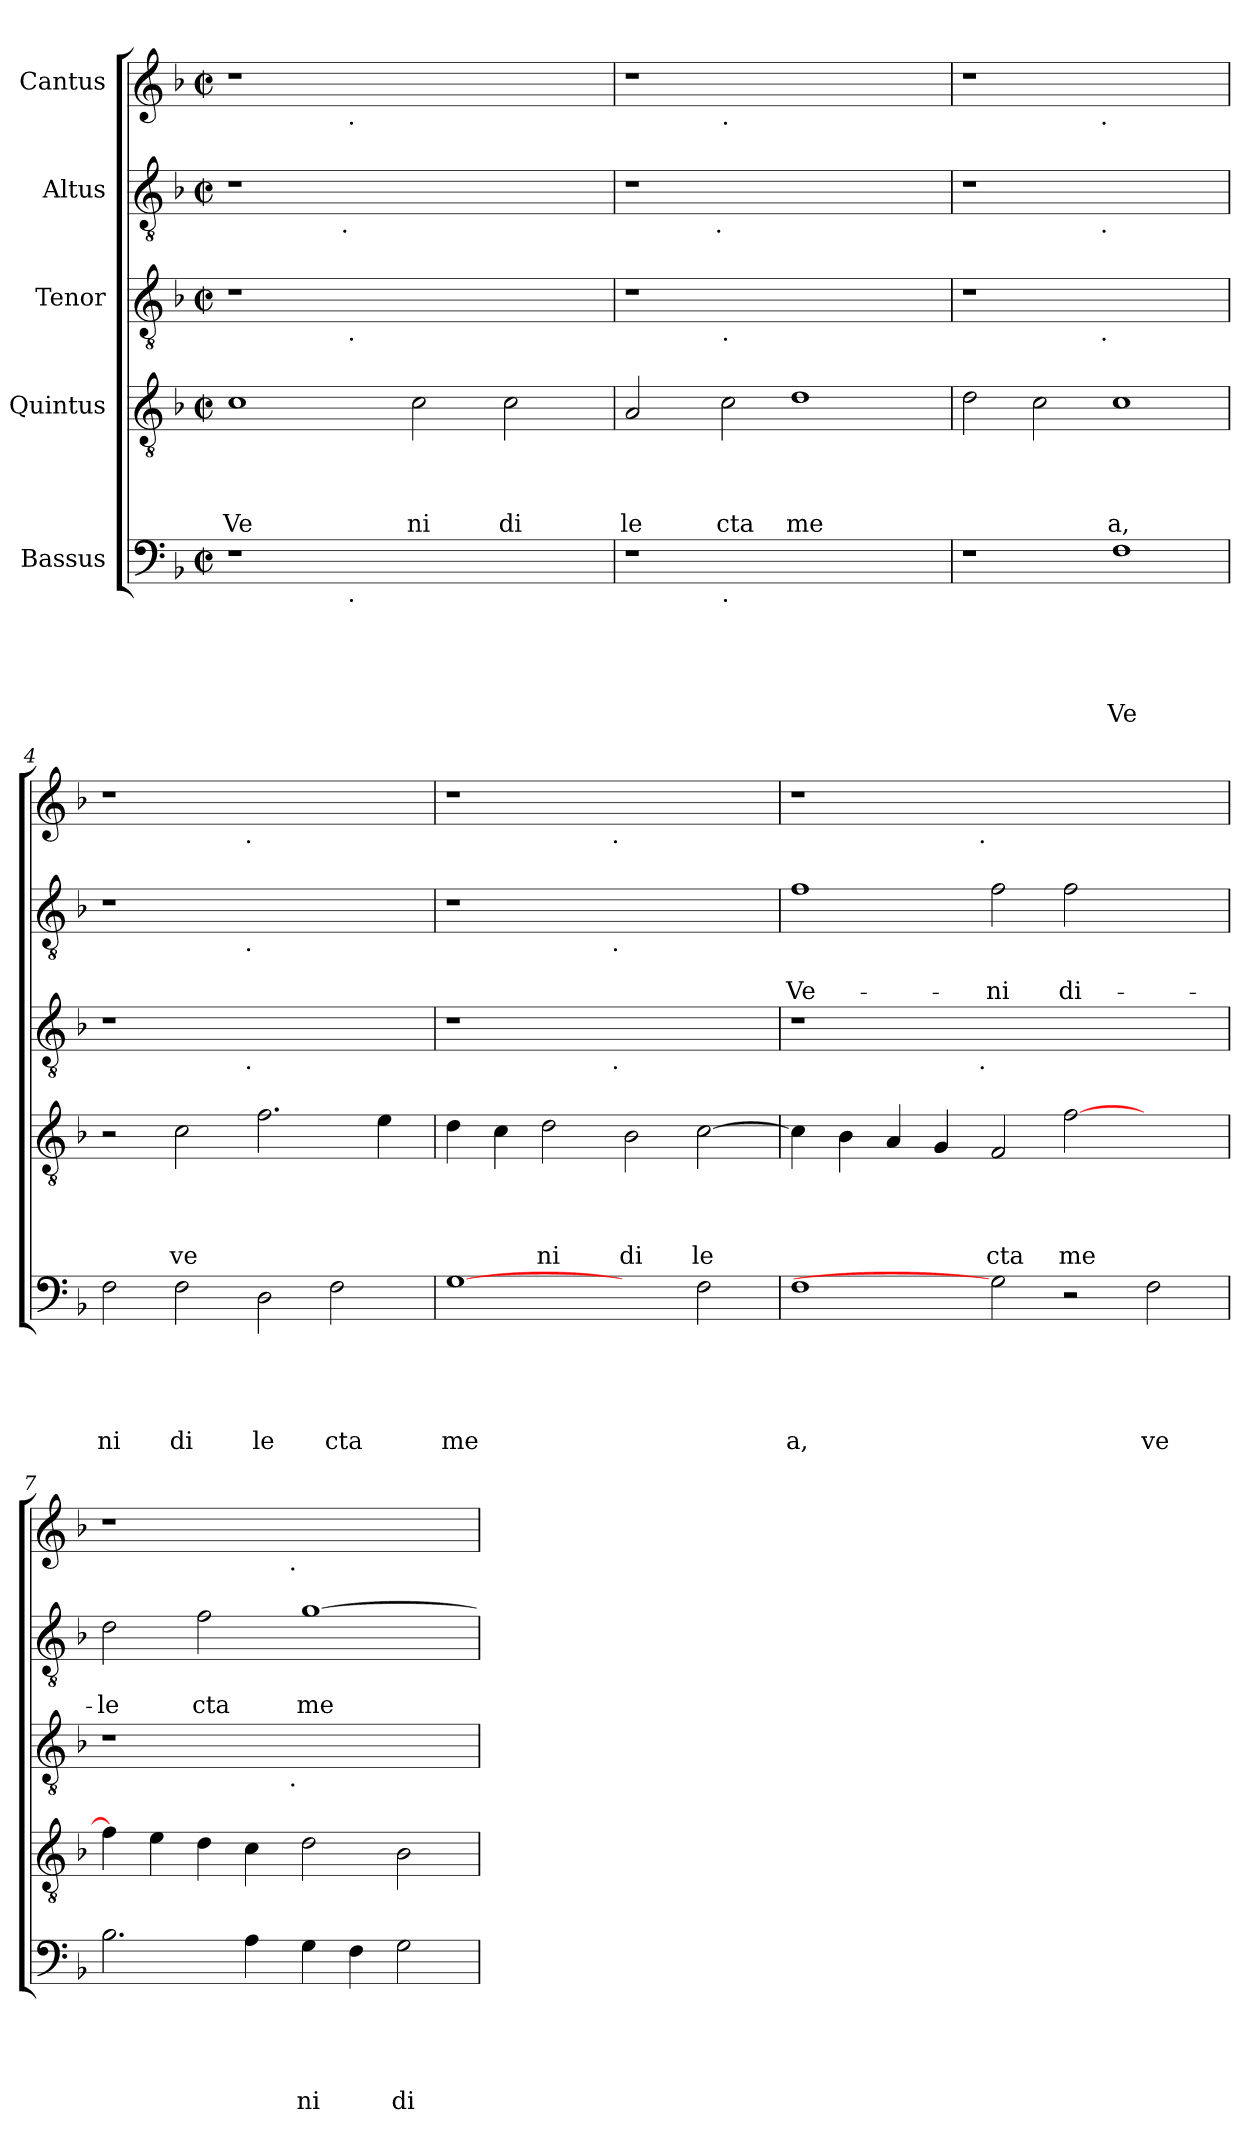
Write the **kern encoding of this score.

**kern	**text	**text	**text	**text	**text	**kern	**text	**text	**text	**text	**kern	**kern	**text	**text	**kern
*part5	*part5	*part5	*part5	*part5	*part5	*part4	*part4	*part4	*part4	*part4	*part3	*part2	*part2	*part2	*part1
*staff5	*staff5	*staff5	*staff5	*staff5	*staff5	*staff4	*staff4	*staff4	*staff4	*staff4	*staff3	*staff2	*staff2	*staff2	*staff1
*I"Bassus	*	*	*	*	*	*I"Quintus	*	*	*	*	*I"Tenor	*I"Altus	*	*	*I"Cantus
*clefF4	*	*	*	*	*	*clefGv2	*	*	*	*	*clefGv2	*clefGv2	*	*	*clefG2
*k[b-]	*	*	*	*	*	*k[b-]	*	*	*	*	*k[b-]	*k[b-]	*	*	*k[b-]
*F:	*	*	*	*	*	*F:	*	*	*	*	*F:	*F:	*	*	*F:
*M2/2	*	*	*	*	*	*M2/2	*	*	*	*	*M2/2	*M2/2	*	*	*M2/2
*met(c|)	*	*	*	*	*	*met(c|)	*	*	*	*	*met(c|)	*met(c|)	*	*	*met(c|)
=1	=1	=1	=1	=1	=1	=1	=1	=1	=1	=1	=1	=1	=1	=1	=1
!	!	!	!	!	!	!	!	!	!	!LO:LY:b	!	!	!	!	!
*^	*	*	*	*	*	*	*	*	*	*	*^	*^	*	*	*^
1r	2ryy	.	.	.	.	.	1c	.	.	.	Ve	1r	2ryy	1r	3ryy	.	.	1r	2ryy
.	.	.	.	.	.	.	.	.	.	.	.	.	.	.	6ryy	.	.	.	.
.	16ryy	.	.	.	.	.	.	.	.	.	.	.	16ryy	.	24ryy	.	.	.	16ryy
.	.	.	.	.	.	.	.	.	.	.	.	.	.	.	96ryy	.	.	.	.
!	!	!	!	!	!	!	!	!	!	!	!	!	!	!	!LO:TX:b:t=.	!	!	!	!
.	.	.	.	.	.	.	.	.	.	.	.	.	.	.	3%2ryy	.	.	.	.
!	!	!	!	!	!	!	!	!	!	!	!	!	!	!	!	!	!	!	!LO:TX:b:t=.
!	!	!	!	!	!	!	!	!	!	!	!	!	!LO:TX:b:t=.	!	!	!	!	!	!
!	!LO:TX:b:t=.	!	!	!	!	!	!	!	!	!	!	!	!	!	!	!	!	!	!
.	1ryy	.	.	.	.	.	.	.	.	.	.	.	1ryy	.	.	.	.	.	1ryy
!	!	!	!	!	!	!	!	!	!	!	!LO:LY:b	!	!	!	!	!	!	!	!
1ryy	.	.	.	.	.	.	2c\	.	.	.	ni	1ryy	.	1ryy	.	.	.	1ryy	.
.	.	.	.	.	.	.	.	.	.	.	.	.	.	.	3%2ryy	.	.	.	.
!	!	!	!	!	!	!	!	!	!	!	!LO:LY:b	!	!	!	!	!	!	!	!
.	.	.	.	.	.	.	2c\	.	.	.	di	.	.	.	.	.	.	.	.
.	4..ryy	.	.	.	.	.	.	.	.	.	.	.	4..ryy	.	.	.	.	.	4..ryy
.	.	.	.	.	.	.	.	.	.	.	.	.	.	.	12ryy	.	.	.	.
.	.	.	.	.	.	.	.	.	.	.	.	.	.	.	48.ryy	.	.	.	.
=2	=2	=2	=2	=2	=2	=2	=2	=2	=2	=2	=2	=2	=2	=2	=2	=2	=2	=2	=2
!	!	!	!	!	!	!	!	!	!	!	!LO:LY:b	!	!	!	!	!	!	!	!
1r	2ryy	.	.	.	.	.	2A/	.	.	.	le	1r	2ryy	1r	3ryy	.	.	1r	2ryy
.	.	.	.	.	.	.	.	.	.	.	.	.	.	.	12...ryy	.	.	.	.
!	!	!	!	!	!	!	!	!	!	!	!	!	!	!	!LO:TX:b:t=.	!	!	!	!
.	.	.	.	.	.	.	.	.	.	.	.	.	.	.	3%2ryy	.	.	.	.
!	!	!	!	!	!	!	!	!	!	!	!	!	!	!	!	!	!	!	!LO:TX:b:t=.
!	!	!	!	!	!	!	!	!	!	!	!	!	!LO:TX:b:t=.	!	!	!	!	!	!
!	!LO:TX:b:t=.	!	!	!	!	!	!	!	!	!	!	!	!	!	!	!	!	!	!
!	!	!	!	!	!	!	!	!	!	!	!LO:LY:b	!	!	!	!	!	!	!	!
.	1.ryy	.	.	.	.	.	2c\	.	.	.	cta	.	1.ryy	.	.	.	.	.	1.ryy
!	!	!	!	!	!	!	!	!	!	!	!LO:LY:b	!	!	!	!	!	!	!	!
1ryy	.	.	.	.	.	.	1d	.	.	.	me	1ryy	.	1ryy	.	.	.	1ryy	.
.	.	.	.	.	.	.	.	.	.	.	.	.	.	.	3%2ryy	.	.	.	.
.	.	.	.	.	.	.	.	.	.	.	.	.	.	.	6ryy	.	.	.	.
.	.	.	.	.	.	.	.	.	.	.	.	.	.	.	96ryy	.	.	.	.
*v	*v	*	*	*	*	*	*	*	*	*	*	*	*	*	*	*	*	*	*
=3	=3	=3	=3	=3	=3	=3	=3	=3	=3	=3	=3	=3	=3	=3	=3	=3	=3	=3
1r	.	.	.	.	.	2d\	.	.	.	.	1r	2ryy	1r	2ryy	.	.	1r	2ryy
.	.	.	.	.	.	2c\	.	.	.	.	.	4...ryy	.	4...ryy	.	.	.	4...ryy
!	!	!	!	!	!	!	!	!	!	!	!	!	!	!	!	!	!	!LO:TX:b:t=.
!	!	!	!	!	!	!	!	!	!	!	!	!	!	!LO:TX:b:t=.	!	!	!	!
!	!	!	!	!	!	!	!	!	!	!	!	!LO:TX:b:t=.	!	!	!	!	!	!
.	.	.	.	.	.	.	.	.	.	.	.	1ryy	.	1ryy	.	.	.	1ryy
!	!	!	!	!	!LO:LY:b	!	!	!	!	!LO:LY:b	!	!	!	!	!	!	!	!
1F	.	.	.	.	Ve	1c	.	.	.	a,	1ryy	.	1ryy	.	.	.	1ryy	.
.	.	.	.	.	.	.	.	.	.	.	.	32ryy	.	32ryy	.	.	.	32ryy
=4	=4	=4	=4	=4	=4	=4	=4	=4	=4	=4	=4	=4	=4	=4	=4	=4	=4	=4
!	!	!	!	!	!LO:LY:b	!	!	!	!	!	!	!	!	!	!	!	!	!
2F\	.	.	.	.	ni	2r	.	.	.	.	1r	2ryy	1r	2ryy	.	.	1r	2ryy
!	!	!	!	!	!LO:LY:b	!	!	!	!	!LO:LY:b	!	!	!	!	!	!	!	!
2F\	.	.	.	.	di	2c\	.	.	.	ve	.	4...ryy	.	4...ryy	.	.	.	4...ryy
!	!	!	!	!	!	!	!	!	!	!	!	!	!	!	!	!	!	!LO:TX:b:t=.
!	!	!	!	!	!	!	!	!	!	!	!	!	!	!LO:TX:b:t=.	!	!	!	!
!	!	!	!	!	!	!	!	!	!	!	!	!LO:TX:b:t=.	!	!	!	!	!	!
.	.	.	.	.	.	.	.	.	.	.	.	1ryy	.	1ryy	.	.	.	1ryy
!	!	!	!	!	!LO:LY:b	!	!	!	!	!	!	!	!	!	!	!	!	!
2D\	.	.	.	.	le	2.f\	.	.	.	.	1ryy	.	1ryy	.	.	.	1ryy	.
!	!	!	!	!	!LO:LY:b	!	!	!	!	!	!	!	!	!	!	!	!	!
2F\	.	.	.	.	cta	.	.	.	.	.	.	.	.	.	.	.	.	.
.	.	.	.	.	.	4e\	.	.	.	.	.	.	.	.	.	.	.	.
.	.	.	.	.	.	.	.	.	.	.	.	32ryy	.	32ryy	.	.	.	32ryy
=5	=5	=5	=5	=5	=5	=5	=5	=5	=5	=5	=5	=5	=5	=5	=5	=5	=5	=5
!	!	!	!	!	!LO:LY:b	!	!	!	!	!	!	!	!	!	!	!	!	!
[1G	.	.	.	.	me	4d\	.	.	.	.	1r	2ryy	1r	2ryy	.	.	1r	2ryy
.	.	.	.	.	.	4c\	.	.	.	.	.	.	.	.	.	.	.	.
!	!	!	!	!	!	!	!	!	!	!LO:LY:b	!	!	!	!	!	!	!	!
.	.	.	.	.	.	2d\	.	.	.	ni	.	4...ryy	.	4...ryy	.	.	.	4...ryy
!	!	!	!	!	!	!	!	!	!	!	!	!	!	!	!	!	!	!LO:TX:b:t=.
!	!	!	!	!	!	!	!	!	!	!	!	!	!	!LO:TX:b:t=.	!	!	!	!
!	!	!	!	!	!	!	!	!	!	!	!	!LO:TX:b:t=.	!	!	!	!	!	!
.	.	.	.	.	.	.	.	.	.	.	.	1ryy	.	1ryy	.	.	.	1ryy
!	!	!	!	!	!	!	!	!	!	!LO:LY:b	!	!	!	!	!	!	!	!
2ryy	.	.	.	.	.	2B-\	.	.	.	di	1ryy	.	1ryy	.	.	.	1ryy	.
!	!	!	!	!	!	!	!	!	!	!LO:LY:b	!	!	!	!	!	!	!	!
2F\	.	.	.	.	.	[>2c\	.	.	.	le	.	.	.	.	.	.	.	.
.	.	.	.	.	.	.	.	.	.	.	.	32ryy	.	32ryy	.	.	.	32ryy
=6	=6	=6	=6	=6	=6	=6	=6	=6	=6	=6	=6	=6	=6	=6	=6	=6	=6	=6
!	!	!	!	!	!LO:LY:b	!	!	!	!	!	!	!	!	!	!	!LO:LY:b	!	!
*	*	*	*	*	*	*	*	*	*	*	*	*	*v	*v	*	*	*	*
1F	.	.	.	.	a,	4c\]	.	.	.	.	1r	2ryy	1f	.	Ve-	1r	2ryy
.	.	.	.	.	.	4B-\	.	.	.	.	.	.	.	.	.	.	.
.	.	.	.	.	.	4A/	.	.	.	.	.	4...ryy	.	.	.	.	4...ryy
.	.	.	.	.	.	4G/	.	.	.	.	.	.	.	.	.	.	.
!	!	!	!	!	!	!	!	!	!	!	!	!	!	!	!	!	!LO:TX:b:t=.
!	!	!	!	!	!	!	!	!	!	!	!	!LO:TX:b:t=.	!	!	!	!	!
.	.	.	.	.	.	.	.	.	.	.	.	1ryy	.	.	.	.	1ryy
!	!	!	!	!	!	!	!	!	!	!LO:LY:b	!	!	!	!	!LO:LY:b	!	!
2G]	.	.	.	.	.	2F/	.	.	.	cta	1.ryy	.	2f\	.	-ni	1.ryy	.
!	!	!	!	!	!	!	!	!	!	!LO:LY:b	!	!	!	!	!LO:LY:b	!	!
2r	.	.	.	.	.	[<2f\	.	.	.	me	.	.	2f\	.	di-	.	.
.	.	.	.	.	.	.	.	.	.	.	.	2ryy	.	.	.	.	2ryy
!	!	!	!	!	!LO:LY:b	!	!	!	!	!	!	!	!	!	!	!	!
2F\	.	.	.	.	ve	2ryy	.	.	.	.	.	.	2ryy	.	.	.	.
.	.	.	.	.	.	.	.	.	.	.	.	32ryy	.	.	.	.	32ryy
!!LO:LB:g=z	!!
=7	=7	=7	=7	=7	=7	=7	=7	=7	=7	=7	=7	=7	=7	=7	=7	=7	=7
!	!	!	!	!	!	!	!	!	!	!	!	!	!	!	!LO:LY:b	!	!
2.B-\	.	.	.	.	.	4f\]	.	.	.	.	1r	2ryy	2d\	.	-le	1r	2ryy
.	.	.	.	.	.	4e\	.	.	.	.	.	.	.	.	.	.	.
!	!	!	!	!	!	!	!	!	!	!	!	!	!	!	!LO:LY:b	!	!
.	.	.	.	.	.	4d\	.	.	.	.	.	4...ryy	2f\	.	cta	.	4...ryy
4A\	.	.	.	.	.	4c\	.	.	.	.	.	.	.	.	.	.	.
!	!	!	!	!	!	!	!	!	!	!	!	!	!	!	!	!	!LO:TX:b:t=.
!	!	!	!	!	!	!	!	!	!	!	!	!LO:TX:b:t=.	!	!	!	!	!
.	.	.	.	.	.	.	.	.	.	.	.	1ryy	.	.	.	.	1ryy
!	!	!	!	!	!LO:LY:b	!	!	!	!	!	!	!	!	!	!LO:LY:b	!	!
4G\	.	.	.	.	ni	2d\	.	.	.	.	1ryy	.	[>1g	.	me	1ryy	.
4F\	.	.	.	.	.	.	.	.	.	.	.	.	.	.	.	.	.
!	!	!	!	!	!LO:LY:b	!	!	!	!	!	!	!	!	!	!	!	!
2G\	.	.	.	.	di	2B-\	.	.	.	.	.	.	.	.	.	.	.
.	.	.	.	.	.	.	.	.	.	.	.	32ryy	.	.	.	.	32ryy
*	*	*	*	*	*	*	*	*	*	*	*v	*v	*	*	*	*v	*v
=	=	=	=	=	=	=	=	=	=	=	=	=	=	=	=
*-	*-	*-	*-	*-	*-	*-	*-	*-	*-	*-	*-	*-	*-	*-	*-
